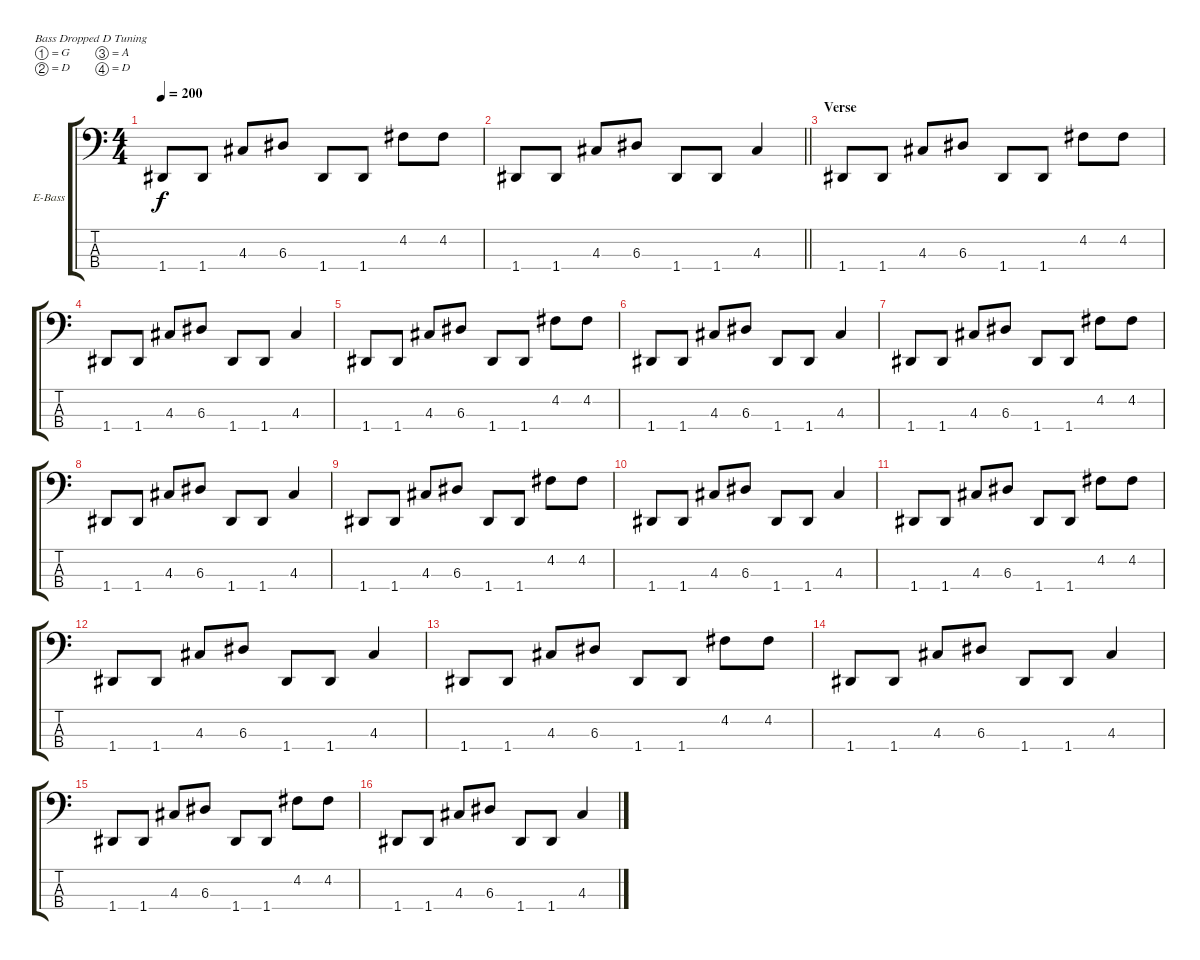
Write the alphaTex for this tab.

\bracketExtendMode groupsimilarinstruments
\firstSystemTrackNameOrientation horizontal
\otherSystemsTrackNameOrientation horizontal
\track ("Bass Guitar" "E-Bass") {instrument slapbass2}
\staff {score tabs}
\tuning (G2 D2 A1 D1)
\ts (4 4)
\tempo 200
\clef f4
\ks c
1.4.8{dy f} 1.4.8 4.3.8 6.3.8 1.4.8 1.4.8 4.2.8 4.2.8 |
\barLineRight lightlight
1.4.8 1.4.8 4.3.8 6.3.8 1.4.8 1.4.8 4.3.4 |
\section ("" "Verse")
1.4.8 1.4.8 4.3.8 6.3.8 1.4.8 1.4.8 4.2.8 4.2.8 |
1.4.8 1.4.8 4.3.8 6.3.8 1.4.8 1.4.8 4.3.4 |
1.4.8 1.4.8 4.3.8 6.3.8 1.4.8 1.4.8 4.2.8 4.2.8 |
1.4.8 1.4.8 4.3.8 6.3.8 1.4.8 1.4.8 4.3.4 |
1.4.8 1.4.8 4.3.8 6.3.8 1.4.8 1.4.8 4.2.8 4.2.8 |
1.4.8 1.4.8 4.3.8 6.3.8 1.4.8 1.4.8 4.3.4 |
1.4.8 1.4.8 4.3.8 6.3.8 1.4.8 1.4.8 4.2.8 4.2.8 |
1.4.8 1.4.8 4.3.8 6.3.8 1.4.8 1.4.8 4.3.4 |
1.4.8 1.4.8 4.3.8 6.3.8 1.4.8 1.4.8 4.2.8 4.2.8 |
1.4.8 1.4.8 4.3.8 6.3.8 1.4.8 1.4.8 4.3.4 |
1.4.8 1.4.8 4.3.8 6.3.8 1.4.8 1.4.8 4.2.8 4.2.8 |
1.4.8 1.4.8 4.3.8 6.3.8 1.4.8 1.4.8 4.3.4 |
1.4.8 1.4.8 4.3.8 6.3.8 1.4.8 1.4.8 4.2.8 4.2.8 |
1.4.8 1.4.8 4.3.8 6.3.8 1.4.8 1.4.8 4.3.4
